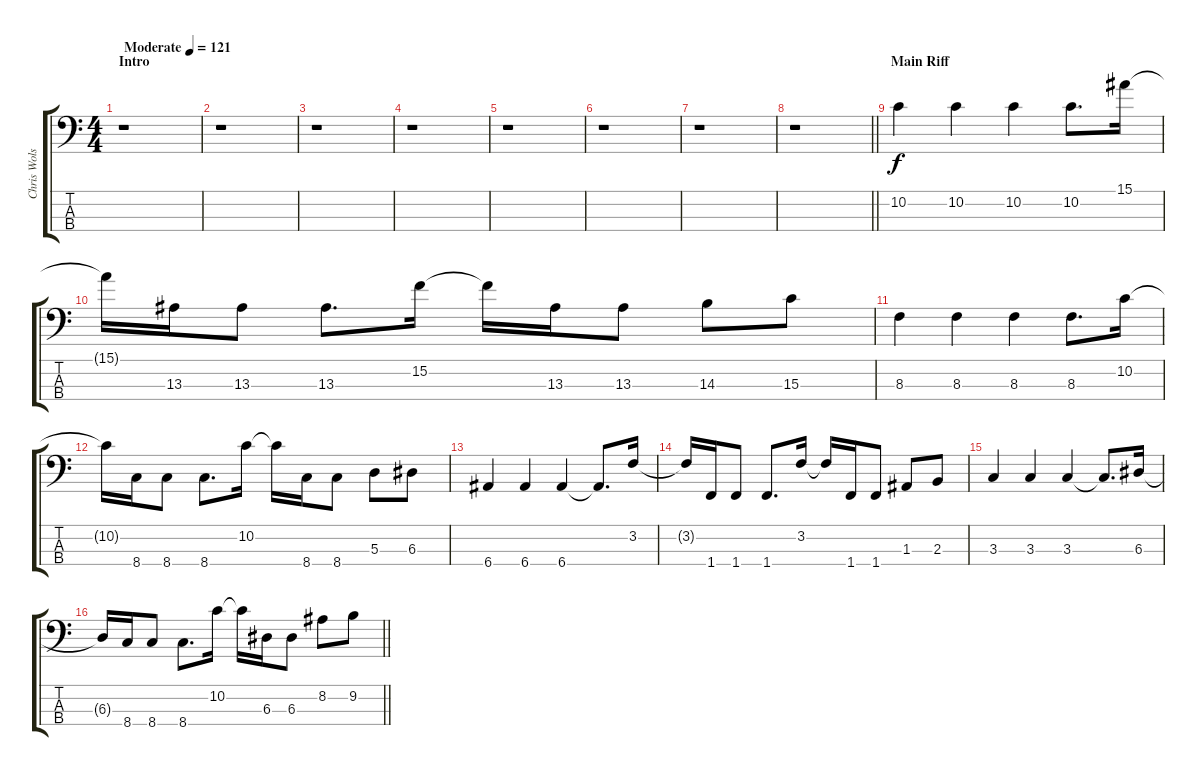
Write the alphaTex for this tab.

\track ("Chris Wolstenholme - Bass" "Chris Wols") {instrument fretlessbass}
\staff {score tabs}
\tuning (G2 D2 A1 E1) {hide}
\ts (4 4)
\section ("" "Intro")
\tempo (121 "Moderate")
\clef f4
\ks c
r.1{dy f instrument fretlessbass} |
r.1 |
r.1 |
r.1 |
r.1 |
r.1 |
r.1 |
\barLineRight lightlight
r.1 |
\section ("" "Main Riff")
10.2.4 10.2.4 10.2.4 10.2.8{d} 15.1.16 |
15.1{t}.16 13.3.16 13.3.8 13.3.8{d} 15.2.16 15.2{t}.16 13.3.16 13.3.8 14.3.8 15.3.8 |
8.3.4 8.3.4 8.3.4 8.3.8{d} 10.2.16 |
10.2{t}.16 8.4.16 8.4.8 8.4.8{d} 10.2.16 10.2{t}.16 8.4.16 8.4.8 5.3.8 6.3.8 |
6.4.4 6.4.4 6.4.4 6.4{t}.8{d} 3.2.16 |
3.2{t}.16 1.4.16 1.4.8 1.4.8{d} 3.2.16 3.2{t}.16 1.4.16 1.4.8 1.3.8 2.3.8 |
3.3.4 3.3.4 3.3.4 3.3{t}.8{d} 6.3.16 |
\barLineRight lightlight
6.3{t}.16 8.4.16 8.4.8 8.4.8{d} 10.2.16 10.2{t}.16 6.3.16 6.3.8 8.2.8 9.2.8
